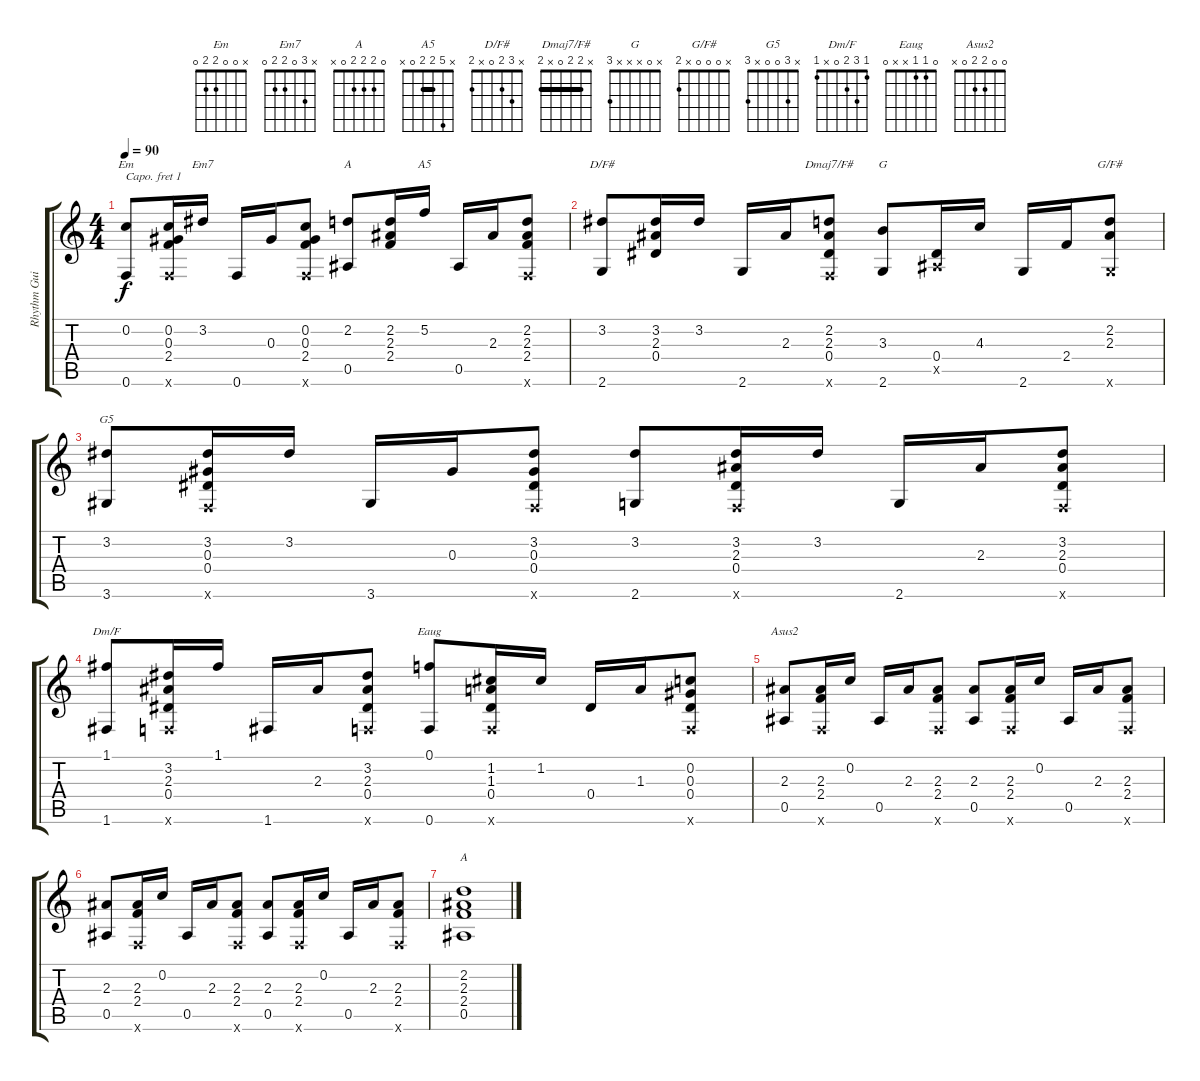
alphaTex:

\track ("Rhythm Guitar" "Rhythm Gui") {instrument acousticguitarsteel}
\staff {score tabs}
\capo 1
\tuning (E4 B3 G3 D3 A2 E2) {hide}
\chord ("Em" x 0 0 2 2 0)
\chord ("Em7" x 3 0 2 2 0)
\chord ("A" x 2 2 2 0 x) {barre 2}
\chord ("A5" x 5 2 2 0 x) {barre 2}
\chord ("D/F#" x 3 2 0 x 2)
\chord ("Dmaj7/F#" x 2 2 0 x 2) {barre 2}
\chord ("G" x 0 x x x 3)
\chord ("G/F#" x 0 0 0 x 2)
\chord ("G5" x 3 0 0 x 3)
\chord ("Dm/F" 1 3 2 0 x 1)
\chord ("Eaug" 0 1 1 x x 0)
\chord ("Asus2" 0 0 2 2 0 x)
\chord ("A" 0 2 2 2 0 x)
\ts (4 4)
\tempo 90
\clef g2
\ks c
(0.2 0.6).8{ch "Em" dy f} (0.2 0.3 2.4 0.6{x}).16 3.2.16{ch "Em7"} 0.6.16 0.3.16 (0.2 0.3 2.4 0.6{x}).8 (2.2 0.5).8{ch "A"} (2.2 2.3 2.4).16 5.2.16{ch "A5"} 0.5.16 2.3.16 (2.2 2.3 2.4 0.6{x}).8 |
(3.2 2.6).8{ch "D/F#"} (3.2 2.3 0.4).16 3.2.16 2.6.16 2.3.16 (2.2 2.3 0.4 0.6{x}).8{ch "Dmaj7/F#"} (3.3 2.6).8{ch "G"} (0.4 0.5{x}).16 4.3.16 2.6.16 2.4.16 (2.2 2.3 2.6{x}).8{ch "G/F#"} |
(3.2 3.6).8{ch "G5"} (3.2 0.3 0.4 0.6{x}).16 3.2.16 3.6.16 0.3.16 (3.2 0.3 0.4 0.6{x}).8 (3.2 2.6).8 (3.2 2.3 0.4 0.6{x}).16 3.2.16 2.6.16 2.3.16 (3.2 2.3 0.4 0.6{x}).8 |
(1.1 1.6).8{ch "Dm/F"} (3.2 2.3 0.4 0.6{x}).16 1.1.16 1.6.16 2.3.16 (3.2 2.3 0.4 0.6{x}).8 (0.1 0.6).8{ch "Eaug"} (1.2 1.3 0.4 0.6{x}).16 1.2.16 0.4.16 1.3.16 (0.2 0.3 0.4 0.6{x}).8 |
(2.3 0.5).8{ch "Asus2"} (2.3 2.4 0.6{x}).16 0.2.16 0.5.16 2.3.16 (2.3 2.4 0.6{x}).8 (2.3 0.5).8 (2.3 2.4 0.6{x}).16 0.2.16 0.5.16 2.3.16 (2.3 2.4 0.6{x}).8 |
(2.3 0.5).8 (2.3 2.4 0.6{x}).16 0.2.16 0.5.16 2.3.16 (2.3 2.4 0.6{x}).8 (2.3 0.5).8 (2.3 2.4 0.6{x}).16 0.2.16 0.5.16 2.3.16 (2.3 2.4 0.6{x}).8 |
(2.2 2.3 2.4 0.5).1{ch "A"}
